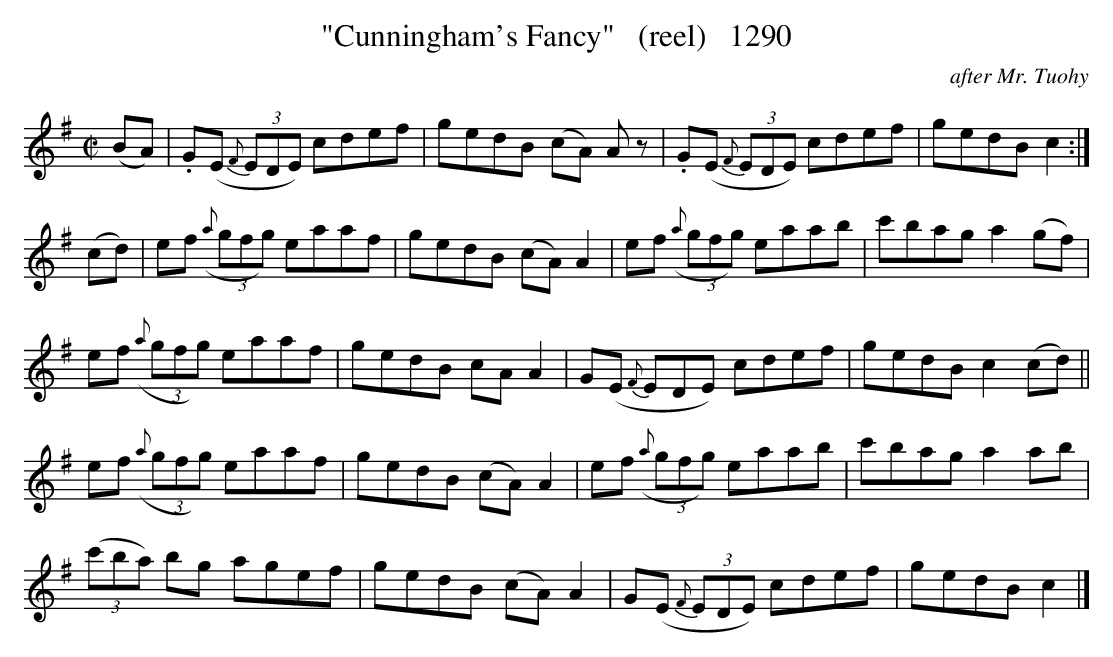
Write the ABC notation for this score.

X:1
T:"Cunningham's Fancy"   (reel)   1290
C:after Mr. Tuohy
BRENNAN July 2003 (HTTP://WWW.SOSYOURMOM.COM)
M:C|
L:1/8
K:G
(BA)|.G(E  (3{F}EDE) cdef|gedB (cA) A z|.G(E (3{F}EDE) cdef|gedB c2:|
(cd)|ef ((3{a}gfg) eaaf|gedB (cA) A2|ef ((3{a}gfg) eaab|c'bag a2(gf)|
ef ((3{a}gfg) eaaf|gedB cA A2|G(E 3{F}EDE) cdef|gedB c2(cd)||
ef ((3{a}gfg) eaaf|gedB (cA) A2|ef ((3{a}gfg) eaab|c'bag a2ab|
(3(c'ba) bg agef|gedB (cA) A2|G(E (3{F}EDE) cdef|gedB c2|]
